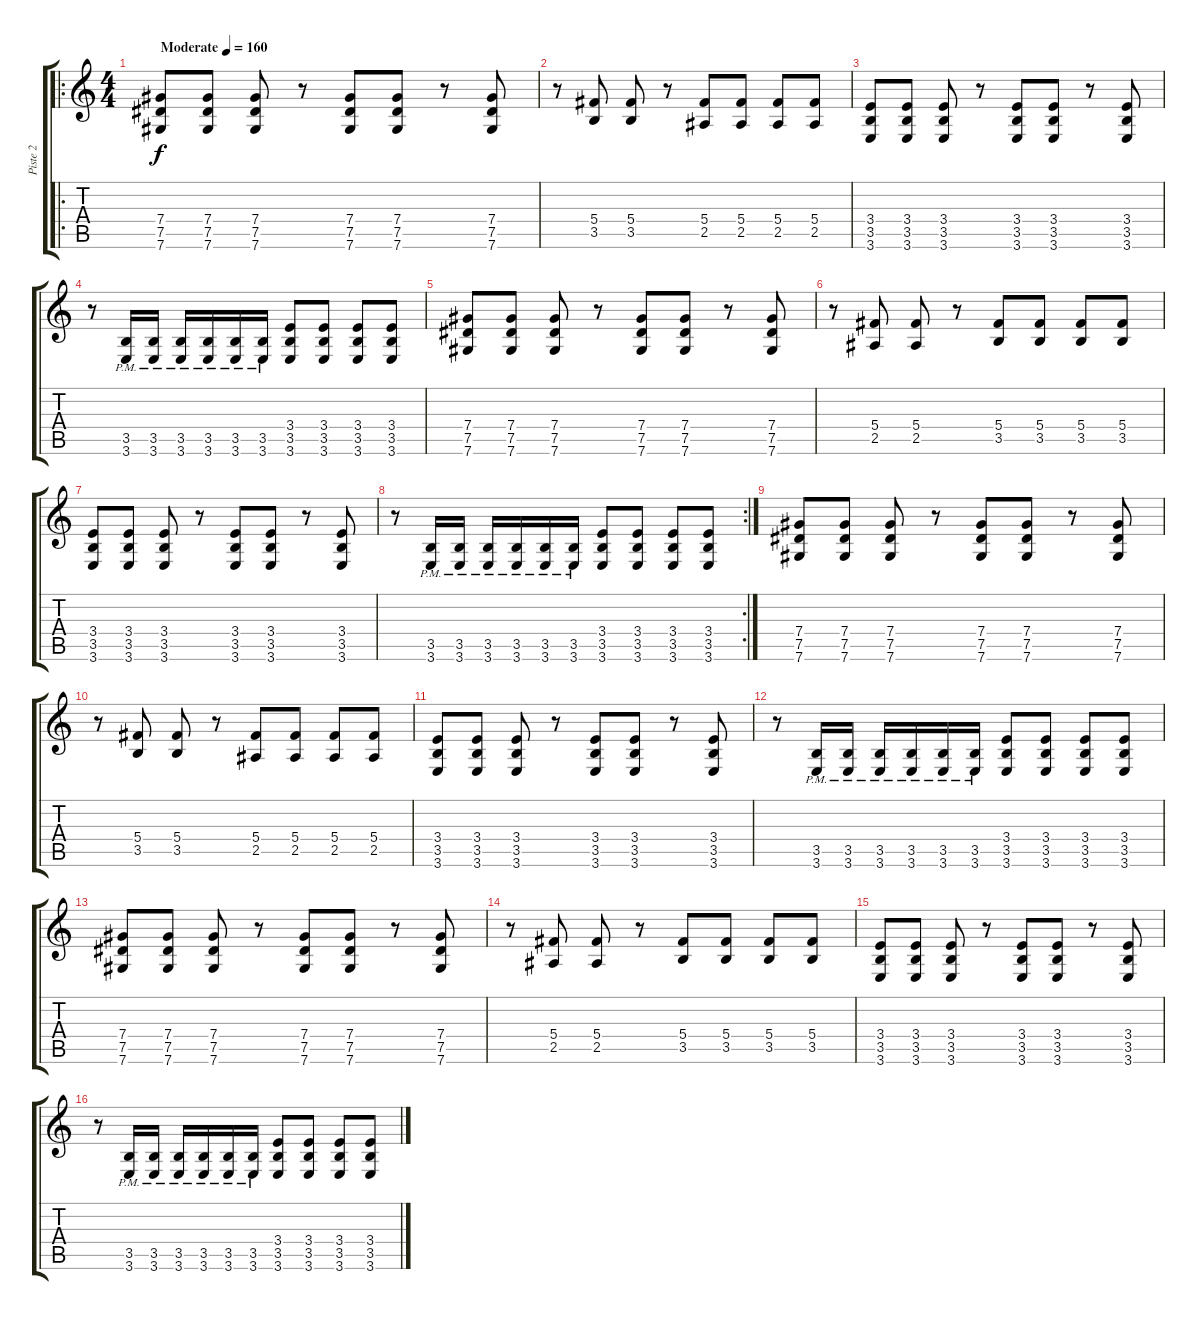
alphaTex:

\track ("Piste 2" "Piste 2") {instrument distortionguitar}
\staff {score tabs}
\tuning (Eb4 Bb3 Gb3 Db3 Ab2 Db2) {hide}
\ro
\ts (4 4)
\tempo (160 "Moderate")
\clef g2
\ks c
(7.4 7.5 7.6).8{dy f instrument distortionguitar} (7.4 7.5 7.6).8 (7.4 7.5 7.6).8 r.8 (7.4 7.5 7.6).8 (7.4 7.5 7.6).8 r.8 (7.4 7.5 7.6).8 |
r.8 (5.4 3.5).8 (5.4 3.5).8 r.8 (5.4 2.5).8 (5.4 2.5).8 (5.4 2.5).8 (5.4 2.5).8 |
(3.4 3.5 3.6).8 (3.4 3.5 3.6).8 (3.4 3.5 3.6).8 r.8 (3.4 3.5 3.6).8 (3.4 3.5 3.6).8 r.8 (3.4 3.5 3.6).8 |
r.8 (3.5{pm} 3.6{pm}).16 (3.5{pm} 3.6{pm}).16 (3.5{pm} 3.6{pm}).16 (3.5{pm} 3.6{pm}).16 (3.5{pm} 3.6{pm}).16 (3.5{pm} 3.6{pm}).16 (3.4 3.5 3.6).8 (3.4 3.5 3.6).8 (3.4 3.5 3.6).8 (3.4 3.5 3.6).8 |
(7.4 7.5 7.6).8 (7.4 7.5 7.6).8 (7.4 7.5 7.6).8 r.8 (7.4 7.5 7.6).8 (7.4 7.5 7.6).8 r.8 (7.4 7.5 7.6).8 |
r.8 (5.4 2.5).8 (5.4 2.5).8 r.8 (5.4 3.5).8 (5.4 3.5).8 (5.4 3.5).8 (5.4 3.5).8 |
(3.4 3.5 3.6).8 (3.4 3.5 3.6).8 (3.4 3.5 3.6).8 r.8 (3.4 3.5 3.6).8 (3.4 3.5 3.6).8 r.8 (3.4 3.5 3.6).8 |
\rc 2
r.8 (3.5{pm} 3.6{pm}).16 (3.5{pm} 3.6{pm}).16 (3.5{pm} 3.6{pm}).16 (3.5{pm} 3.6{pm}).16 (3.5{pm} 3.6{pm}).16 (3.5{pm} 3.6{pm}).16 (3.4 3.5 3.6).8 (3.4 3.5 3.6).8 (3.4 3.5 3.6).8 (3.4 3.5 3.6).8 |
(7.4 7.5 7.6).8 (7.4 7.5 7.6).8 (7.4 7.5 7.6).8 r.8 (7.4 7.5 7.6).8 (7.4 7.5 7.6).8 r.8 (7.4 7.5 7.6).8 |
r.8 (5.4 3.5).8 (5.4 3.5).8 r.8 (5.4 2.5).8 (5.4 2.5).8 (5.4 2.5).8 (5.4 2.5).8 |
(3.4 3.5 3.6).8 (3.4 3.5 3.6).8 (3.4 3.5 3.6).8 r.8 (3.4 3.5 3.6).8 (3.4 3.5 3.6).8 r.8 (3.4 3.5 3.6).8 |
r.8 (3.5{pm} 3.6{pm}).16 (3.5{pm} 3.6{pm}).16 (3.5{pm} 3.6{pm}).16 (3.5{pm} 3.6{pm}).16 (3.5{pm} 3.6{pm}).16 (3.5{pm} 3.6{pm}).16 (3.4 3.5 3.6).8 (3.4 3.5 3.6).8 (3.4 3.5 3.6).8 (3.4 3.5 3.6).8 |
(7.4 7.5 7.6).8 (7.4 7.5 7.6).8 (7.4 7.5 7.6).8 r.8 (7.4 7.5 7.6).8 (7.4 7.5 7.6).8 r.8 (7.4 7.5 7.6).8 |
r.8 (5.4 2.5).8 (5.4 2.5).8 r.8 (5.4 3.5).8 (5.4 3.5).8 (5.4 3.5).8 (5.4 3.5).8 |
(3.4 3.5 3.6).8 (3.4 3.5 3.6).8 (3.4 3.5 3.6).8 r.8 (3.4 3.5 3.6).8 (3.4 3.5 3.6).8 r.8 (3.4 3.5 3.6).8 |
r.8 (3.5{pm} 3.6{pm}).16 (3.5{pm} 3.6{pm}).16 (3.5{pm} 3.6{pm}).16 (3.5{pm} 3.6{pm}).16 (3.5{pm} 3.6{pm}).16 (3.5{pm} 3.6{pm}).16 (3.4 3.5 3.6).8 (3.4 3.5 3.6).8 (3.4 3.5 3.6).8 (3.4 3.5 3.6).8
